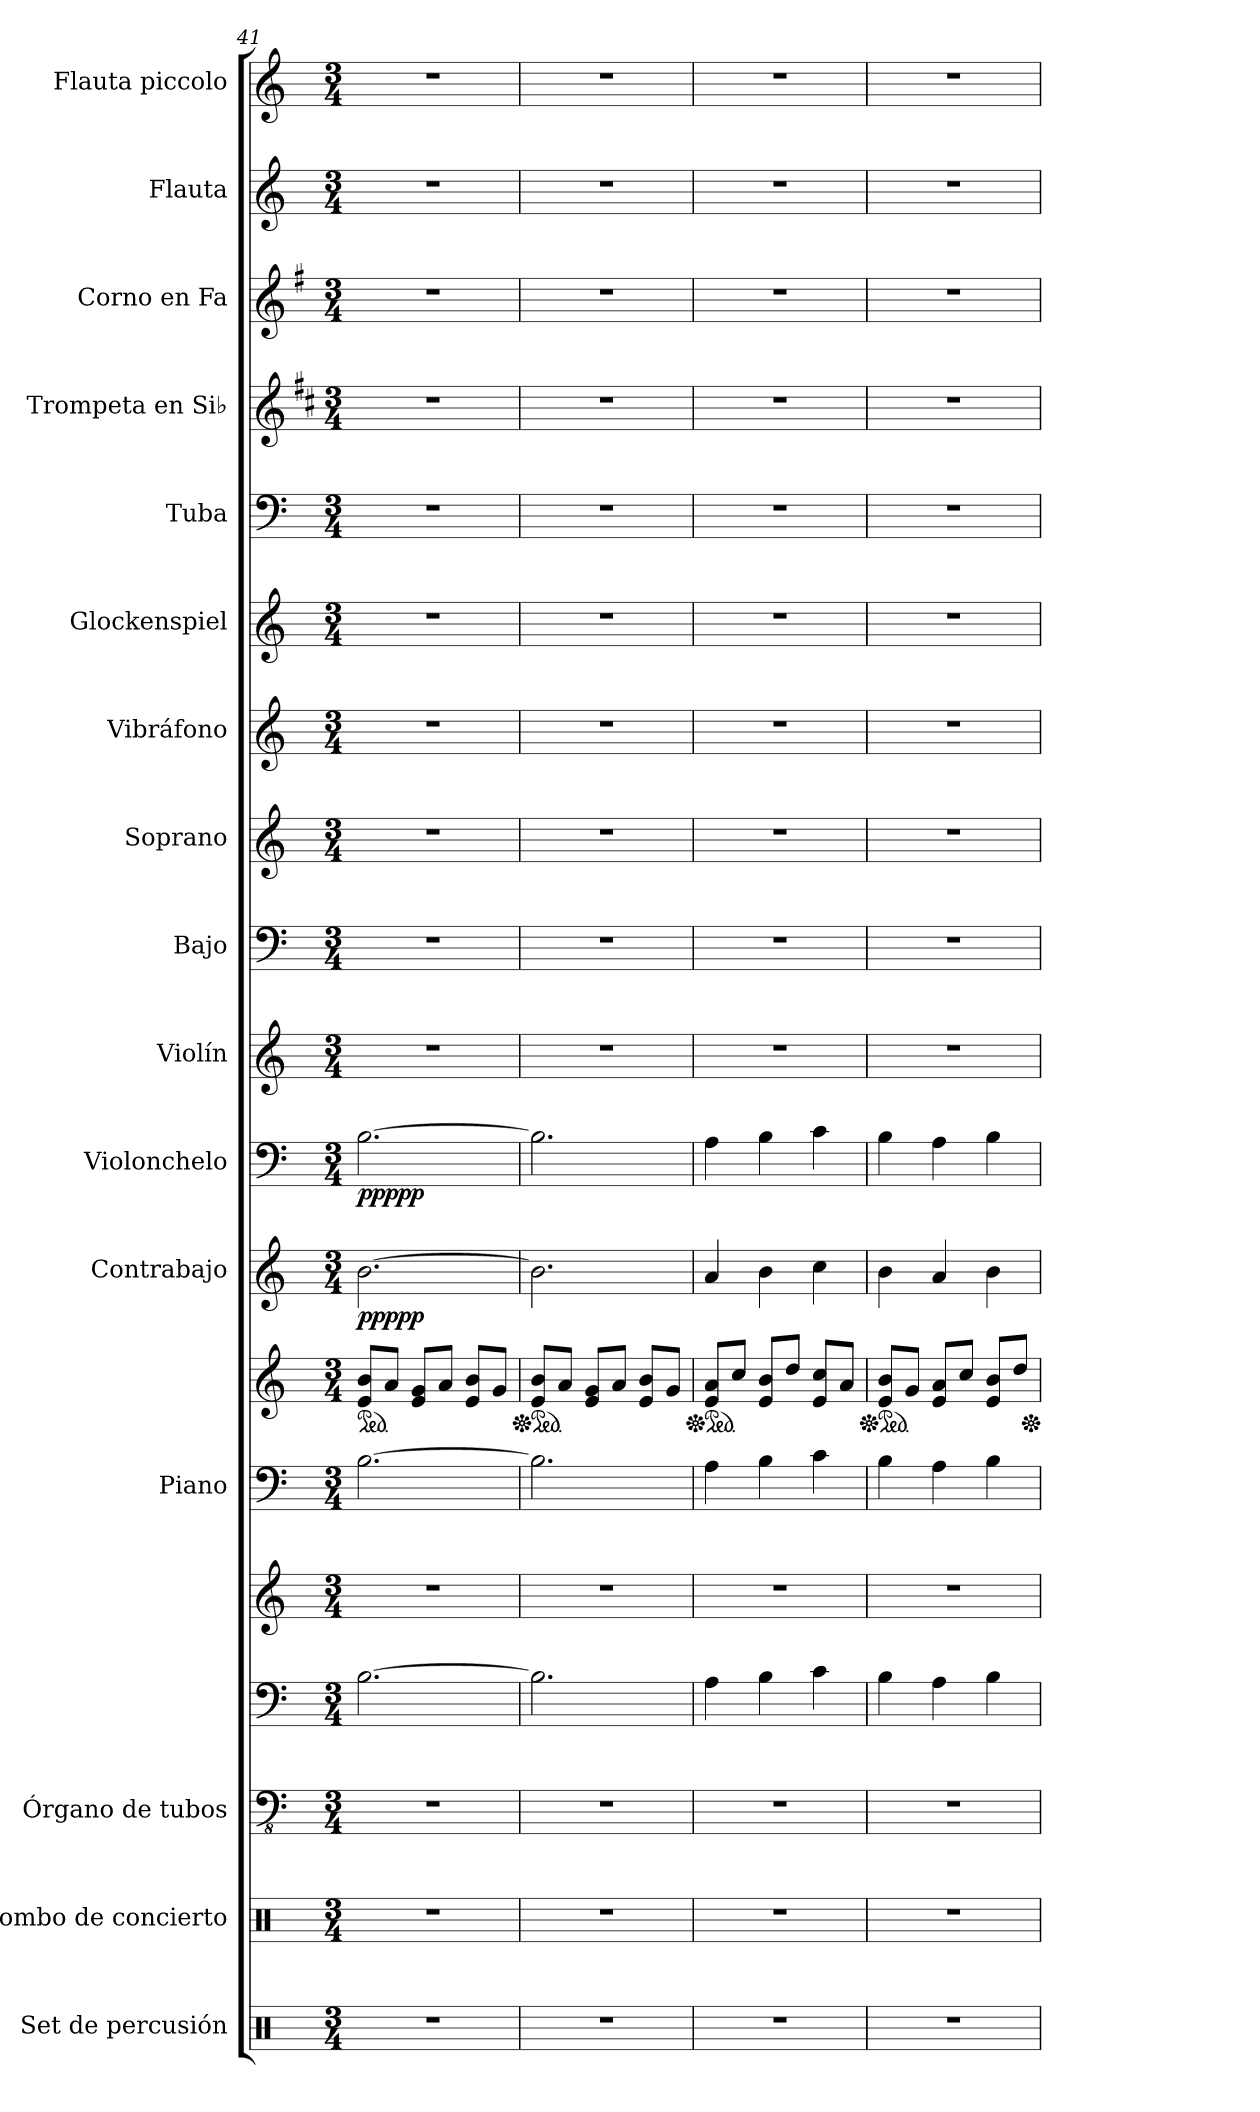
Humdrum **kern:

**kern	**kern	**kern	**kern	**kern	**kern	**kern	**kern	**dynam	**kern	**dynam	**kern	**kern	**kern	**kern	**kern	**kern	**kern	**kern	**kern	**kern
*part16	*part15	*part14	*part14	*part14	*part13	*part13	*part12	*part12	*part11	*part11	*part10	*part9	*part8	*part7	*part6	*part5	*part4	*part3	*part2	*part1
*staff19	*staff18	*staff17	*staff16	*staff15	*staff14	*staff13	*staff12	*staff12	*staff11	*staff11	*staff10	*staff9	*staff8	*staff7	*staff6	*staff5	*staff4	*staff3	*staff2	*staff1
*I"Set de percusión	*I"Bombo de concierto	*I"Órgano de tubos	*	*	*I"Piano	*	*I"Contrabajo	*	*I"Violonchelo	*	*I"Violín	*I"Bajo	*I"Soprano	*I"Vibráfono	*I"Glockenspiel	*I"Tuba	*I"Trompeta en Si♭	*I"Corno en Fa	*I"Flauta	*I"Flauta piccolo
*	*I'Bom. Conc.	*	*	*	*I'Pno.	*	*I'Cb.	*	*I'Vc.	*	*I'Vln.	*I'B.	*I'S.	*I'Vib.	*I'Glock.	*I'Tba.	*I'Tpt. Si♭	*I'Cor. Fa	*I'Fl.	*I'Picc.
*clefX	*clefX	*clefFv4	*clefF4	*clefG2	*clefF4	*clefG2	*clefG2	*	*clefF4	*	*clefG2	*clefF4	*clefG2	*clefG2	*clefG2	*clefF4	*clefG2	*clefG2	*clefG2	*clefG2
*	*	*	*	*	*	*	*ITrd7c12	*	*	*	*	*	*	*	*ITrd-14c-24	*	*ITrd1c2	*ITrd4c7	*	*ITrd-7c-12
*k[]	*k[]	*k[]	*k[]	*k[]	*k[]	*k[]	*k[]	*	*k[]	*	*k[]	*k[]	*k[]	*k[]	*k[]	*k[]	*k[]	*k[]	*k[]	*k[]
*M3/4	*M3/4	*M3/4	*M3/4	*M3/4	*M3/4	*M3/4	*M3/4	*	*M3/4	*	*M3/4	*M3/4	*M3/4	*M3/4	*M3/4	*M3/4	*M3/4	*M3/4	*M3/4	*M3/4
*	*	*	*	*	*	*ped	*	*	*	*	*	*	*	*	*	*	*	*	*	*
=41	=41	=41	=41	=41	=41	=41	=41	=41	=41	=41	=41	=41	=41	=41	=41	=41	=41	=41	=41	=41
!	!	!	!	!	!	!	!	!LO:DY:b	!	!LO:DY:b	!	!	!	!	!	!	!	!	!	!
2.r	2.r	2.r	[2.B\	2.r	[2.B\	8e/ 8b/L	[2.B\	ppppp	[2.B\	ppppp	2.r	2.r	2.r	2.r	2.r	2.r	2.r	2.r	2.r	2.r
.	.	.	.	.	.	8a/J	.	.	.	.	.	.	.	.	.	.	.	.	.	.
.	.	.	.	.	.	8e/ 8g/L	.	.	.	.	.	.	.	.	.	.	.	.	.	.
.	.	.	.	.	.	8a/J	.	.	.	.	.	.	.	.	.	.	.	.	.	.
.	.	.	.	.	.	8e/ 8b/L	.	.	.	.	.	.	.	.	.	.	.	.	.	.
.	.	.	.	.	.	8g/J	.	.	.	.	.	.	.	.	.	.	.	.	.	.
!!LO:PB:g=z
=42	=42	=42	=42	=42	=42	=42	=42	=42	=42	=42	=42	=42	=42	=42	=42	=42	=42	=42	=42	=42
*	*	*	*	*	*	*Xped	*	*	*	*	*	*	*	*	*	*	*	*	*	*
*	*	*	*	*	*	*ped	*	*	*	*	*	*	*	*	*	*	*	*	*	*
2.r	2.r	2.r	2.B\]	2.r	2.B\]	8e/ 8b/L	2.B\]	.	2.B\]	.	2.r	2.r	2.r	2.r	2.r	2.r	2.r	2.r	2.r	2.r
.	.	.	.	.	.	8a/J	.	.	.	.	.	.	.	.	.	.	.	.	.	.
.	.	.	.	.	.	8e/ 8g/L	.	.	.	.	.	.	.	.	.	.	.	.	.	.
.	.	.	.	.	.	8a/J	.	.	.	.	.	.	.	.	.	.	.	.	.	.
.	.	.	.	.	.	8e/ 8b/L	.	.	.	.	.	.	.	.	.	.	.	.	.	.
.	.	.	.	.	.	8g/J	.	.	.	.	.	.	.	.	.	.	.	.	.	.
=43	=43	=43	=43	=43	=43	=43	=43	=43	=43	=43	=43	=43	=43	=43	=43	=43	=43	=43	=43	=43
*	*	*	*	*	*	*Xped	*	*	*	*	*	*	*	*	*	*	*	*	*	*
*	*	*	*	*	*	*ped	*	*	*	*	*	*	*	*	*	*	*	*	*	*
2.r	2.r	2.r	4A\	2.r	4A\	8e/ 8a/L	4A/	.	4A\	.	2.r	2.r	2.r	2.r	2.r	2.r	2.r	2.r	2.r	2.r
.	.	.	.	.	.	8cc/J	.	.	.	.	.	.	.	.	.	.	.	.	.	.
.	.	.	4B\	.	4B\	8e/ 8b/L	4B\	.	4B\	.	.	.	.	.	.	.	.	.	.	.
.	.	.	.	.	.	8dd/J	.	.	.	.	.	.	.	.	.	.	.	.	.	.
.	.	.	4c\	.	4c\	8e/ 8cc/L	4c\	.	4c\	.	.	.	.	.	.	.	.	.	.	.
.	.	.	.	.	.	8a/J	.	.	.	.	.	.	.	.	.	.	.	.	.	.
=44	=44	=44	=44	=44	=44	=44	=44	=44	=44	=44	=44	=44	=44	=44	=44	=44	=44	=44	=44	=44
*	*	*	*	*	*	*Xped	*	*	*	*	*	*	*	*	*	*	*	*	*	*
*	*	*	*	*	*	*ped	*	*	*	*	*	*	*	*	*	*	*	*	*	*
2.r	2.r	2.r	4B\	2.r	4B\	8e/ 8b/L	4B\	.	4B\	.	2.r	2.r	2.r	2.r	2.r	2.r	2.r	2.r	2.r	2.r
.	.	.	.	.	.	8g/J	.	.	.	.	.	.	.	.	.	.	.	.	.	.
.	.	.	4A\	.	4A\	8e/ 8a/L	4A/	.	4A\	.	.	.	.	.	.	.	.	.	.	.
.	.	.	.	.	.	8cc/J	.	.	.	.	.	.	.	.	.	.	.	.	.	.
.	.	.	4B\	.	4B\	8e/ 8b/L	4B\	.	4B\	.	.	.	.	.	.	.	.	.	.	.
.	.	.	.	.	.	8dd/J	.	.	.	.	.	.	.	.	.	.	.	.	.	.
*	*	*	*	*	*	*Xped	*	*	*	*	*	*	*	*	*	*	*	*	*	*
=	=	=	=	=	=	=	=	=	=	=	=	=	=	=	=	=	=	=	=	=
*-	*-	*-	*-	*-	*-	*-	*-	*-	*-	*-	*-	*-	*-	*-	*-	*-	*-	*-	*-	*-
